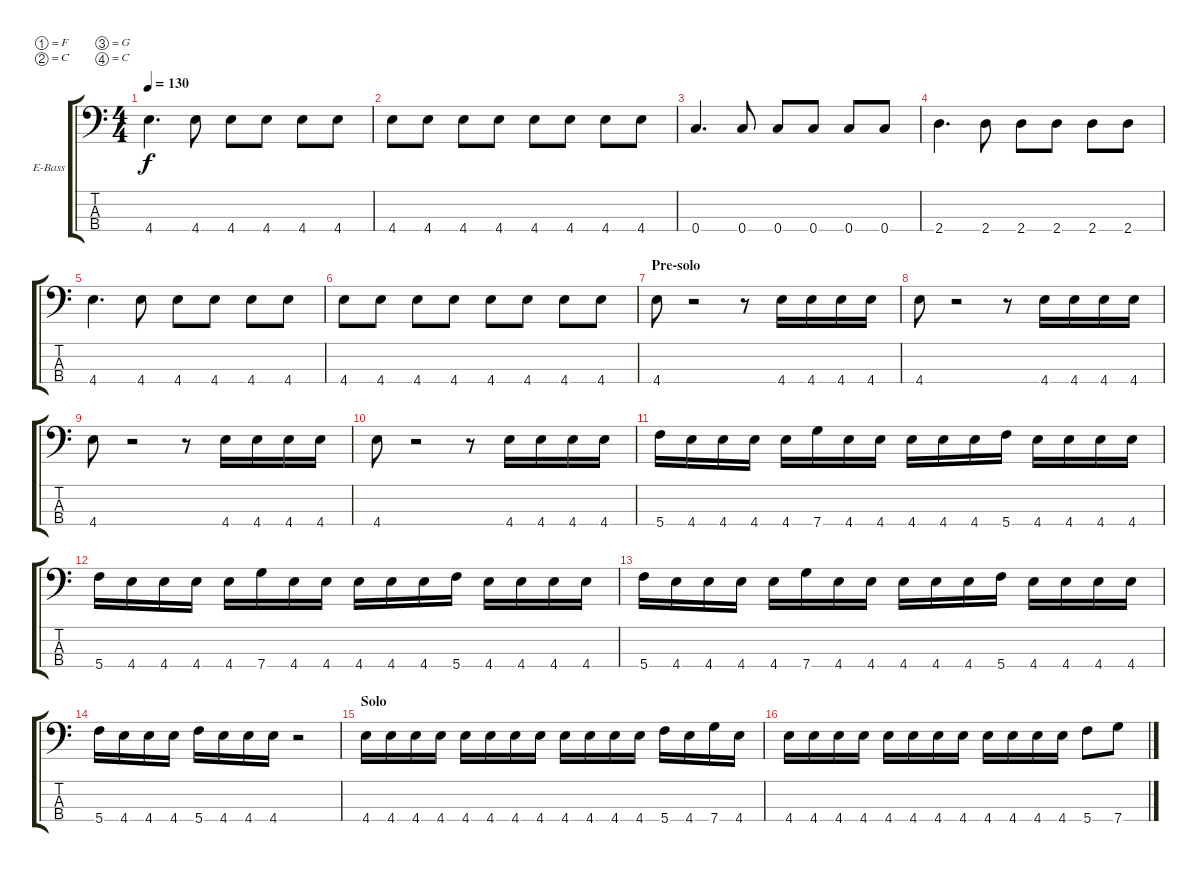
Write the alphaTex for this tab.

\bracketExtendMode groupsimilarinstruments
\firstSystemTrackNameOrientation horizontal
\otherSystemsTrackNameOrientation horizontal
\track ("Jason James " "E-Bass") {instrument electricbasspick}
\staff {score tabs}
\tuning (F3 C3 G2 C2)
\ts (4 4)
\tempo 130
\clef f4
\ks c
4.4.4{d dy f} 4.4.8 4.4.8 4.4.8 4.4.8 4.4.8 |
4.4.8 4.4.8 4.4.8 4.4.8 4.4.8 4.4.8 4.4.8 4.4.8 |
0.4.4{d} 0.4.8 0.4.8 0.4.8 0.4.8 0.4.8 |
2.4.4{d} 2.4.8 2.4.8 2.4.8 2.4.8 2.4.8 |
4.4.4{d} 4.4.8 4.4.8 4.4.8 4.4.8 4.4.8 |
4.4.8 4.4.8 4.4.8 4.4.8 4.4.8 4.4.8 4.4.8 4.4.8 |
\section ("" "Pre-solo")
4.4.8 r.2 r.8 4.4.16 4.4.16 4.4.16 4.4.16 |
4.4.8 r.2 r.8 4.4.16 4.4.16 4.4.16 4.4.16 |
4.4.8 r.2 r.8 4.4.16 4.4.16 4.4.16 4.4.16 |
4.4.8 r.2 r.8 4.4.16 4.4.16 4.4.16 4.4.16 |
5.4.16 4.4.16 4.4.16 4.4.16 4.4.16 7.4.16 4.4.16 4.4.16 4.4.16 4.4.16 4.4.16 5.4.16 4.4.16 4.4.16 4.4.16 4.4.16 |
5.4.16 4.4.16 4.4.16 4.4.16 4.4.16 7.4.16 4.4.16 4.4.16 4.4.16 4.4.16 4.4.16 5.4.16 4.4.16 4.4.16 4.4.16 4.4.16 |
5.4.16 4.4.16 4.4.16 4.4.16 4.4.16 7.4.16 4.4.16 4.4.16 4.4.16 4.4.16 4.4.16 5.4.16 4.4.16 4.4.16 4.4.16 4.4.16 |
5.4.16 4.4.16 4.4.16 4.4.16 5.4.16 4.4.16 4.4.16 4.4.16 r.2 |
\section ("" "Solo")
4.4.16 4.4.16 4.4.16 4.4.16 4.4.16 4.4.16 4.4.16 4.4.16 4.4.16 4.4.16 4.4.16 4.4.16 5.4.16 4.4.16 7.4.16 4.4.16 |
4.4.16 4.4.16 4.4.16 4.4.16 4.4.16 4.4.16 4.4.16 4.4.16 4.4.16 4.4.16 4.4.16 4.4.16 5.4.8 7.4.8
